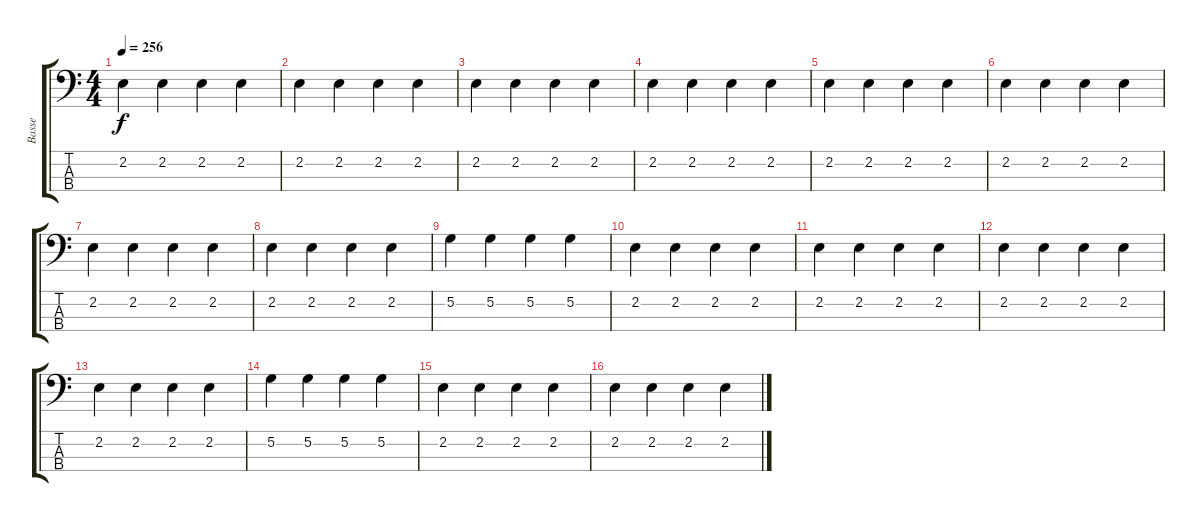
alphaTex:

\track ("Basse" "Basse") {instrument electricbassfinger}
\staff {score tabs}
\tuning (G2 D2 A1 E1) {hide}
\ts (4 4)
\tempo 256
\clef f4
\ks c
2.2.4{dy f} 2.2.4 2.2.4 2.2.4 |
2.2.4 2.2.4 2.2.4 2.2.4 |
2.2.4 2.2.4 2.2.4 2.2.4 |
2.2.4 2.2.4 2.2.4 2.2.4 |
2.2.4 2.2.4 2.2.4 2.2.4 |
2.2.4 2.2.4 2.2.4 2.2.4 |
2.2.4 2.2.4 2.2.4 2.2.4 |
2.2.4 2.2.4 2.2.4 2.2.4 |
5.2.4 5.2.4 5.2.4 5.2.4 |
2.2.4 2.2.4 2.2.4 2.2.4 |
2.2.4 2.2.4 2.2.4 2.2.4 |
2.2.4 2.2.4 2.2.4 2.2.4 |
2.2.4 2.2.4 2.2.4 2.2.4 |
5.2.4 5.2.4 5.2.4 5.2.4 |
2.2.4 2.2.4 2.2.4 2.2.4 |
2.2.4 2.2.4 2.2.4 2.2.4
